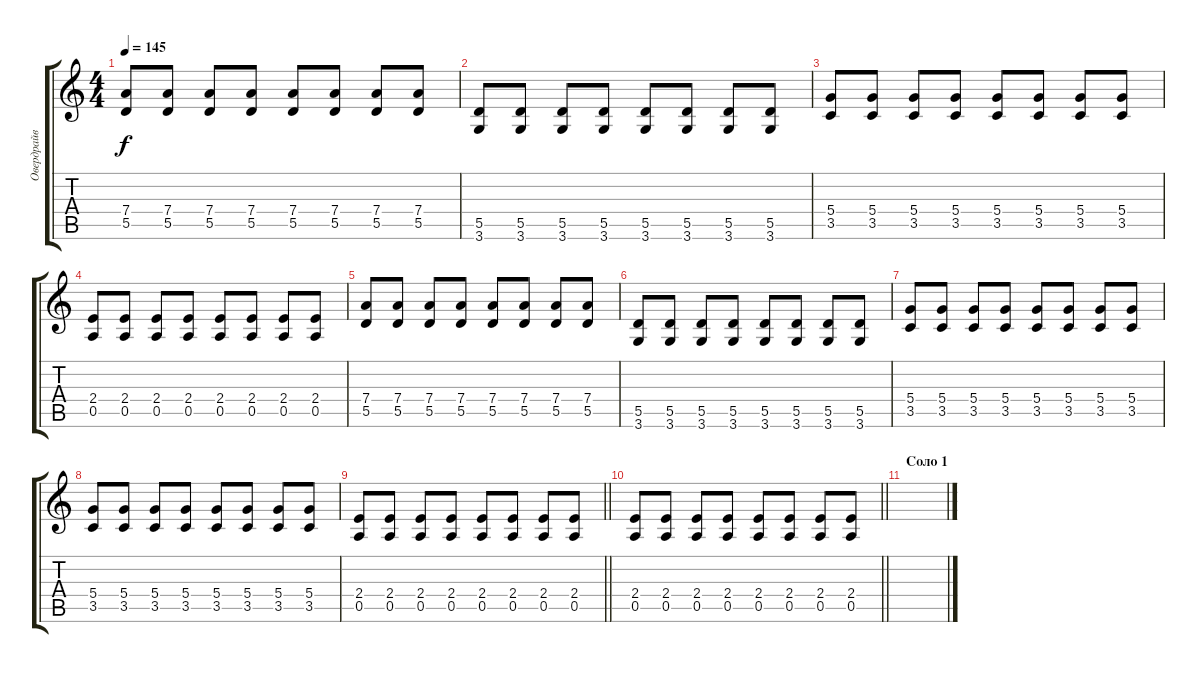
\track ("Овердрайв" "Овердрайв") {instrument overdrivenguitar}
\staff {score tabs}
\tuning (E4 B3 G3 D3 A2 E2) {hide}
\ts (4 4)
\tempo 145
\clef g2
\ks c
(7.4 5.5).8{dy f} (7.4 5.5).8 (7.4 5.5).8 (7.4 5.5).8 (7.4 5.5).8 (7.4 5.5).8 (7.4 5.5).8 (7.4 5.5).8 |
(5.5 3.6).8 (5.5 3.6).8 (5.5 3.6).8 (5.5 3.6).8 (5.5 3.6).8 (5.5 3.6).8 (5.5 3.6).8 (5.5 3.6).8 |
(5.4 3.5).8 (5.4 3.5).8 (5.4 3.5).8 (5.4 3.5).8 (5.4 3.5).8 (5.4 3.5).8 (5.4 3.5).8 (5.4 3.5).8 |
(2.4 0.5).8 (2.4 0.5).8 (2.4 0.5).8 (2.4 0.5).8 (2.4 0.5).8 (2.4 0.5).8 (2.4 0.5).8 (2.4 0.5).8 |
(7.4 5.5).8 (7.4 5.5).8 (7.4 5.5).8 (7.4 5.5).8 (7.4 5.5).8 (7.4 5.5).8 (7.4 5.5).8 (7.4 5.5).8 |
(5.5 3.6).8 (5.5 3.6).8 (5.5 3.6).8 (5.5 3.6).8 (5.5 3.6).8 (5.5 3.6).8 (5.5 3.6).8 (5.5 3.6).8 |
(5.4 3.5).8 (5.4 3.5).8 (5.4 3.5).8 (5.4 3.5).8 (5.4 3.5).8 (5.4 3.5).8 (5.4 3.5).8 (5.4 3.5).8 |
(5.4 3.5).8 (5.4 3.5).8 (5.4 3.5).8 (5.4 3.5).8 (5.4 3.5).8 (5.4 3.5).8 (5.4 3.5).8 (5.4 3.5).8 |
\barLineRight lightlight
(2.4 0.5).8 (2.4 0.5).8 (2.4 0.5).8 (2.4 0.5).8 (2.4 0.5).8 (2.4 0.5).8 (2.4 0.5).8 (2.4 0.5).8 |
\barLineRight lightlight
(2.4 0.5).8 (2.4 0.5).8 (2.4 0.5).8 (2.4 0.5).8 (2.4 0.5).8 (2.4 0.5).8 (2.4 0.5).8 (2.4 0.5).8 |
\section ("" "Соло 1")
